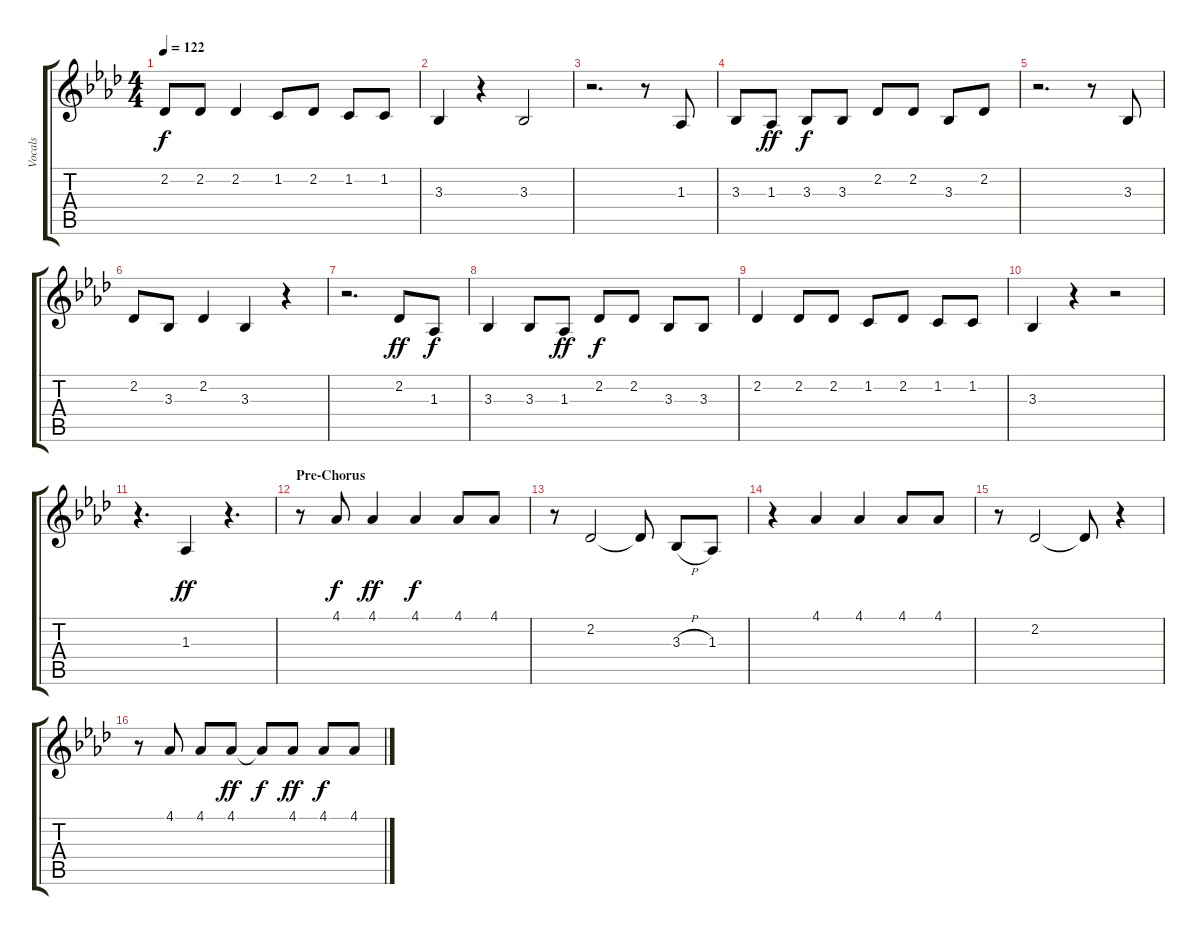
\track ("Vocals" "Vocals") {instrument englishhorn}
\staff {score tabs}
\tuning (E4 B3 G3 D3 A2 E2) {hide}
\ts (4 4)
\tempo 122
\clef g2
\ks ab
2.2.8{dy f} 2.2.8 2.2.4 1.2.8 2.2.8 1.2.8 1.2.8 |
3.3.4 r.4 3.3.2 |
r.2{d} r.8 1.3.8 |
3.3.8 1.3.8{dy ff} 3.3.8{dy f} 3.3.8 2.2.8 2.2.8 3.3.8 2.2.8 |
r.2{d} r.8 3.3.8 |
2.2.8 3.3.8 2.2.4 3.3.4 r.4 |
r.2{d} 2.2.8{dy ff} 1.3.8{dy f} |
3.3.4 3.3.8 1.3.8{dy ff} 2.2.8{dy f} 2.2.8 3.3.8 3.3.8 |
2.2.4 2.2.8 2.2.8 1.2.8 2.2.8 1.2.8 1.2.8 |
3.3.4 r.4 r.2 |
r.4{d} 1.3.4{dy ff} r.4{d} |
\section ("" "Pre-Chorus")
r.8 4.1.8{dy f} 4.1.4{dy ff} 4.1.4{dy f} 4.1.8 4.1.8 |
r.8 2.2.2 2.2{t}.8 3.3{h}.8 1.3.8 |
r.4 4.1.4 4.1.4 4.1.8 4.1.8 |
r.8 2.2.2 2.2{t}.8 r.4 |
r.8 4.1.8 4.1.8 4.1.8{dy ff} 4.1{t}.8{dy f} 4.1.8{dy ff} 4.1.8{dy f} 4.1.8
